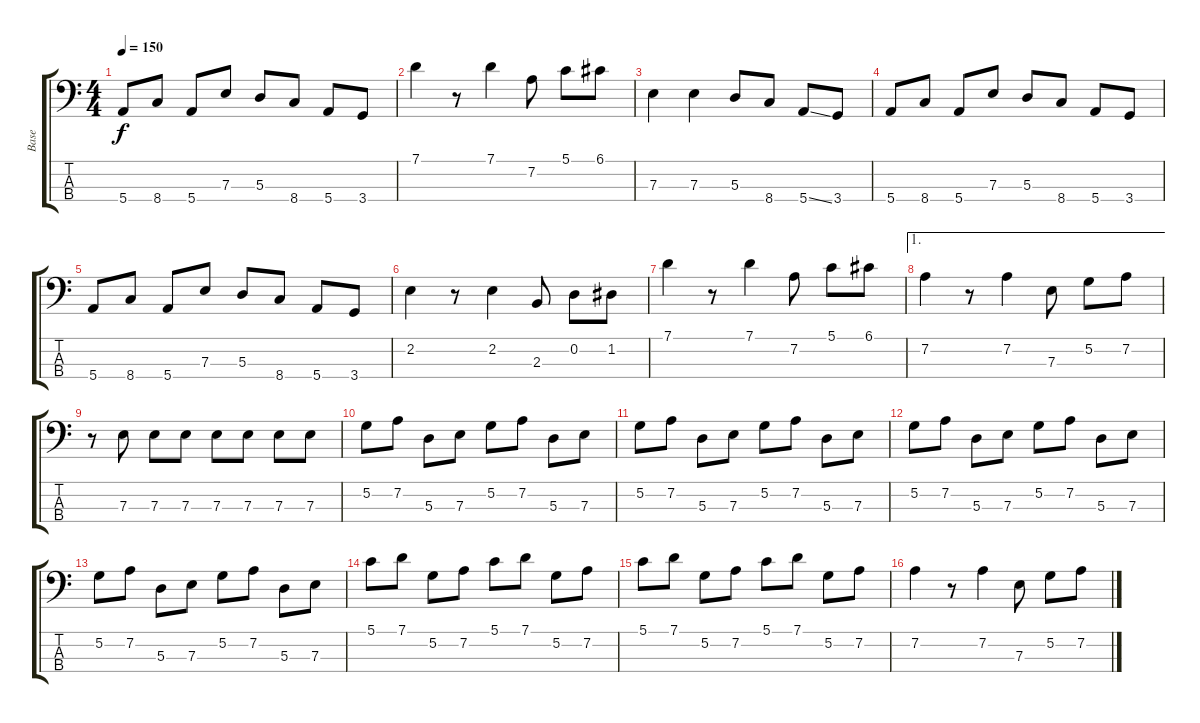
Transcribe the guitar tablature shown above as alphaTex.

\track ("Base" "Base") {instrument electricbassfinger}
\staff {score tabs}
\tuning (G2 D2 A1 E1) {hide}
\ts (4 4)
\tempo 150
\clef f4
\ks c
5.4.8{dy f} 8.4.8 5.4.8 7.3.8 5.3.8 8.4.8 5.4.8 3.4.8 |
7.1.4 r.8 7.1.4 7.2.8 5.1.8 6.1.8 |
7.3.4 7.3.4 5.3.8 8.4.8 5.4{ss}.8 3.4.8 |
5.4.8 8.4.8 5.4.8 7.3.8 5.3.8 8.4.8 5.4.8 3.4.8 |
5.4.8 8.4.8 5.4.8 7.3.8 5.3.8 8.4.8 5.4.8 3.4.8 |
2.2.4 r.8 2.2.4 2.3.8 0.2.8 1.2.8 |
7.1.4 r.8 7.1.4 7.2.8 5.1.8 6.1.8 |
\ae 1
7.2.4 r.8 7.2.4 7.3.8 5.2.8 7.2.8 |
r.8 7.3.8 7.3.8 7.3.8 7.3.8 7.3.8 7.3.8 7.3.8 |
5.2.8 7.2.8 5.3.8 7.3.8 5.2.8 7.2.8 5.3.8 7.3.8 |
5.2.8 7.2.8 5.3.8 7.3.8 5.2.8 7.2.8 5.3.8 7.3.8 |
5.2.8 7.2.8 5.3.8 7.3.8 5.2.8 7.2.8 5.3.8 7.3.8 |
5.2.8 7.2.8 5.3.8 7.3.8 5.2.8 7.2.8 5.3.8 7.3.8 |
5.1.8 7.1.8 5.2.8 7.2.8 5.1.8 7.1.8 5.2.8 7.2.8 |
5.1.8 7.1.8 5.2.8 7.2.8 5.1.8 7.1.8 5.2.8 7.2.8 |
7.2.4 r.8 7.2.4 7.3.8 5.2.8 7.2.8
